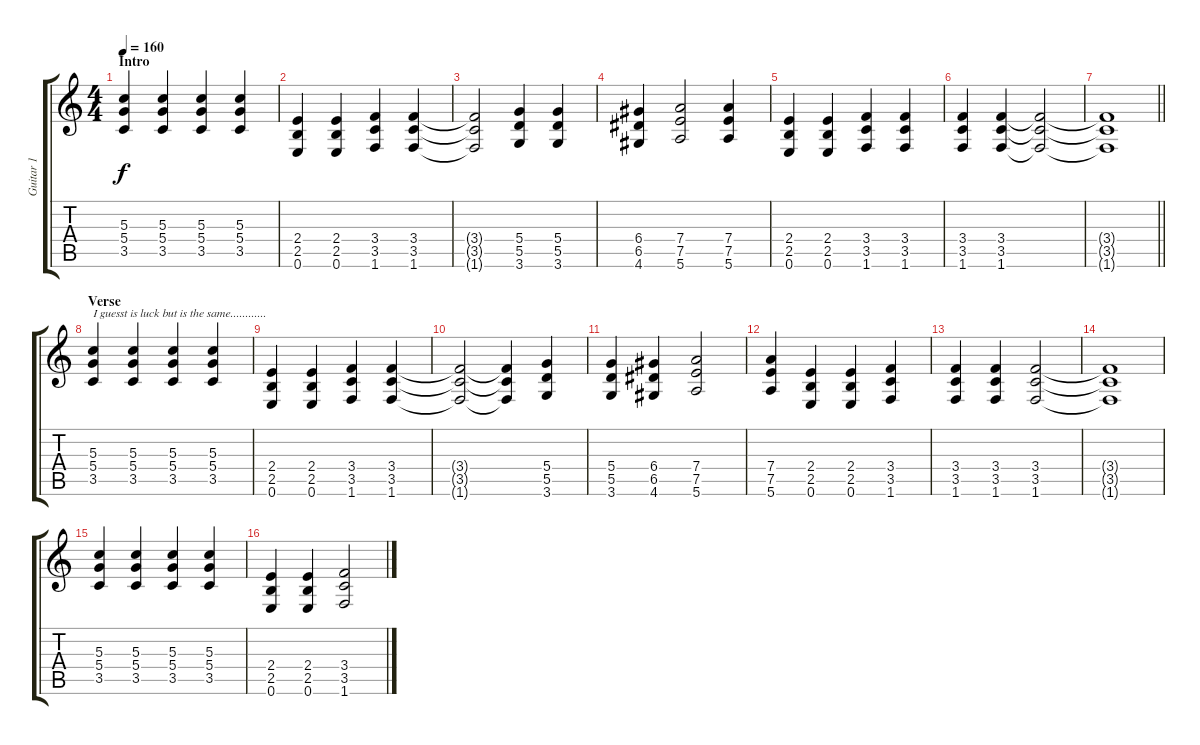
\track ("Guitar 1" "Guitar 1") {instrument acousticguitarsteel}
\staff {score tabs}
\tuning (E4 B3 G3 D3 A2 E2) {hide}
\ts (4 4)
\section ("" "Intro")
\tempo 160
\clef g2
\ks c
(5.3 5.4 3.5).4{dy f instrument acousticguitarsteel} (5.3 5.4 3.5).4 (5.3 5.4 3.5).4 (5.3 5.4 3.5).4 |
(2.4 2.5 0.6).4 (2.4 2.5 0.6).4 (3.4 3.5 1.6).4 (3.4 3.5 1.6).4 |
(3.4{t} 3.5{t} 1.6{t}).2 (5.4 5.5 3.6).4 (5.4 5.5 3.6).4 |
(6.4 6.5 4.6).4 (7.4 7.5 5.6).2 (7.4 7.5 5.6).4 |
(2.4 2.5 0.6).4 (2.4 2.5 0.6).4 (3.4 3.5 1.6).4 (3.4 3.5 1.6).4 |
(3.4 3.5 1.6).4 (3.4 3.5 1.6).4 (3.4{t} 3.5{t} 1.6{t}).2 |
\barLineRight lightlight
(3.4{t} 3.5{t} 1.6{t}).1 |
\section ("" "Verse")
(5.3 5.4 3.5).4{txt "I guesst is luck but is the same............"} (5.3 5.4 3.5).4 (5.3 5.4 3.5).4 (5.3 5.4 3.5).4 |
(2.4 2.5 0.6).4 (2.4 2.5 0.6).4 (3.4 3.5 1.6).4 (3.4 3.5 1.6).4 |
(3.4{t} 3.5{t} 1.6{t}).2 (3.4{t} 3.5{t} 1.6{t}).4 (5.4 5.5 3.6).4 |
(5.4 5.5 3.6).4 (6.4 6.5 4.6).4 (7.4 7.5 5.6).2 |
(7.4 7.5 5.6).4 (2.4 2.5 0.6).4 (2.4 2.5 0.6).4 (3.4 3.5 1.6).4 |
(3.4 3.5 1.6).4 (3.4 3.5 1.6).4 (3.4 3.5 1.6).2 |
(3.4{t} 3.5{t} 1.6{t}).1 |
(5.3 5.4 3.5).4 (5.3 5.4 3.5).4 (5.3 5.4 3.5).4 (5.3 5.4 3.5).4 |
(2.4 2.5 0.6).4 (2.4 2.5 0.6).4 (3.4 3.5 1.6).2
